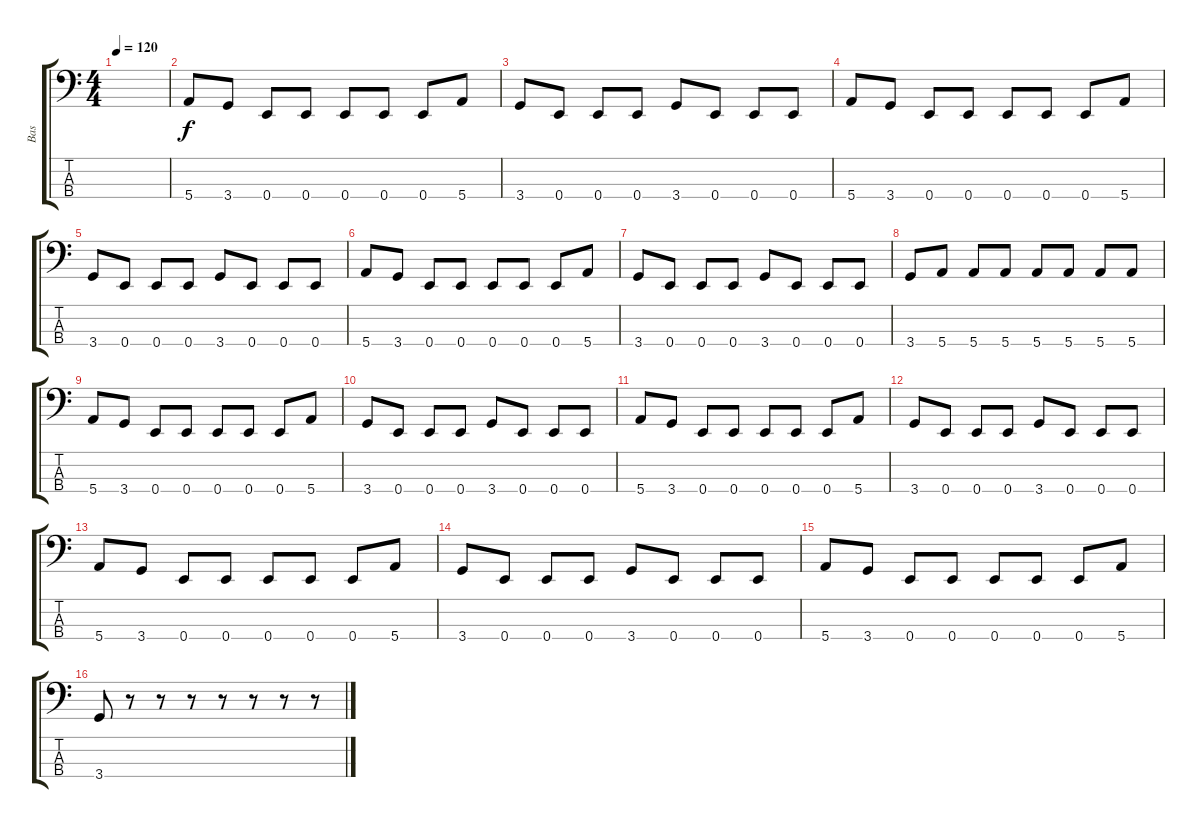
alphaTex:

\track ("Bas" "Bas") {instrument electricbassfinger}
\staff {score tabs}
\tuning (G2 D2 A1 E1) {hide}
\ts (4 4)
\tempo 120
\clef f4
\ks c
|
5.4.8 3.4.8 0.4.8 0.4.8 0.4.8 0.4.8 0.4.8 5.4.8 |
3.4.8 0.4.8 0.4.8 0.4.8 3.4.8 0.4.8 0.4.8 0.4.8 |
5.4.8 3.4.8 0.4.8 0.4.8 0.4.8 0.4.8 0.4.8 5.4.8 |
3.4.8 0.4.8 0.4.8 0.4.8 3.4.8 0.4.8 0.4.8 0.4.8 |
5.4.8 3.4.8 0.4.8 0.4.8 0.4.8 0.4.8 0.4.8 5.4.8 |
3.4.8 0.4.8 0.4.8 0.4.8 3.4.8 0.4.8 0.4.8 0.4.8 |
3.4.8 5.4.8 5.4.8 5.4.8 5.4.8 5.4.8 5.4.8 5.4.8 |
5.4.8 3.4.8 0.4.8 0.4.8 0.4.8 0.4.8 0.4.8 5.4.8 |
3.4.8 0.4.8 0.4.8 0.4.8 3.4.8 0.4.8 0.4.8 0.4.8 |
5.4.8 3.4.8 0.4.8 0.4.8 0.4.8 0.4.8 0.4.8 5.4.8 |
3.4.8 0.4.8 0.4.8 0.4.8 3.4.8 0.4.8 0.4.8 0.4.8 |
5.4.8 3.4.8 0.4.8 0.4.8 0.4.8 0.4.8 0.4.8 5.4.8 |
3.4.8 0.4.8 0.4.8 0.4.8 3.4.8 0.4.8 0.4.8 0.4.8 |
5.4.8 3.4.8 0.4.8 0.4.8 0.4.8 0.4.8 0.4.8 5.4.8 |
3.4.8 r.8 r.8 r.8 r.8 r.8 r.8 r.8
